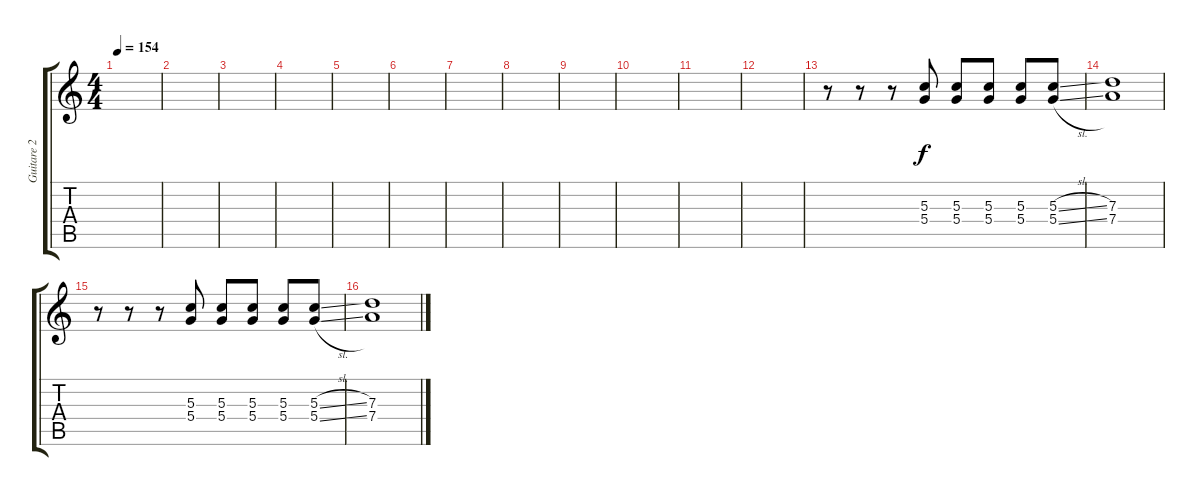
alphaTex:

\track ("Guitare 2 (Courtney)" "Guitare 2 ") {instrument electricguitarclean}
\staff {score tabs}
\tuning (E4 B3 G3 D3 A2 E2) {hide}
\ts (4 4)
\tempo 154
\clef g2
\ks c
|
|
|
|
|
|
|
|
|
|
|
|
r.8{volume 13} r.8 r.8 (5.3 5.4).8 (5.3 5.4).8 (5.3 5.4).8 (5.3 5.4).8 (5.3{sl} 5.4{sl}).8 |
(7.3 7.4).1 |
r.8 r.8 r.8 (5.3 5.4).8 (5.3 5.4).8 (5.3 5.4).8 (5.3 5.4).8 (5.3{sl} 5.4{sl}).8 |
(7.3 7.4).1
